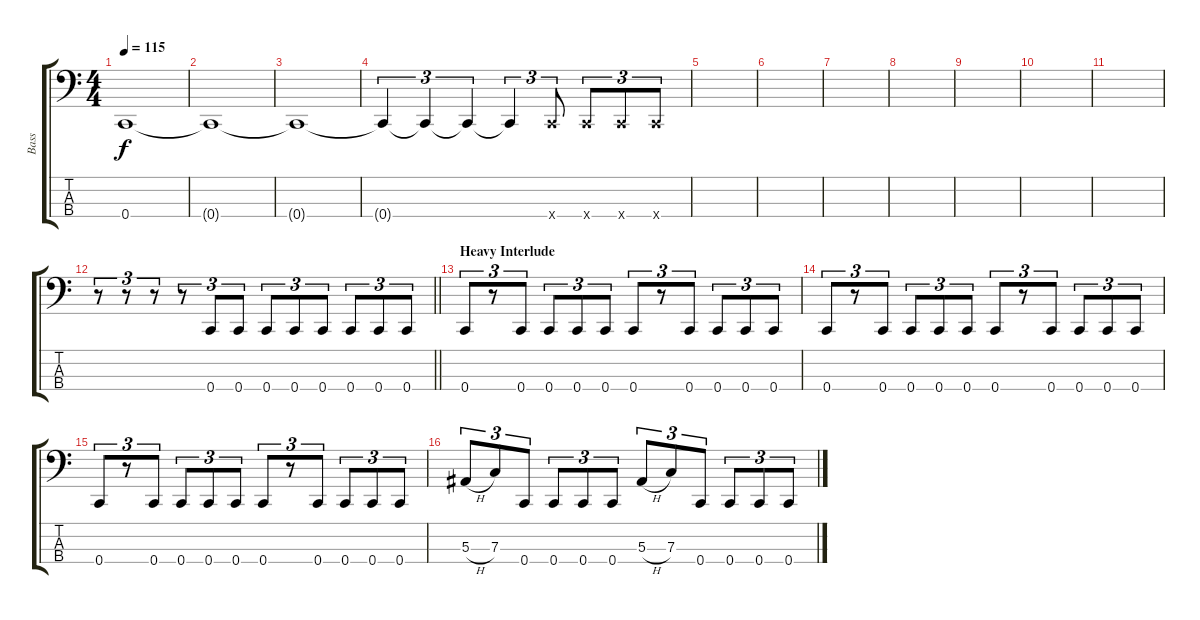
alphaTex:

\track ("Bass" "Bass") {instrument electricbassfinger}
\staff {score tabs}
\tuning (Eb2 Bb1 F1 C1) {hide}
\ts (4 4)
\tempo 115
\clef f4
\ks c
0.4.1{dy f} |
0.4{t}.1 |
0.4{t}.1 |
0.4{t}.4{tu (3 2)} 0.4{t}.4{tu (3 2)} 0.4{t}.4{tu (3 2)} 0.4{t}.4{tu (3 2)} 0.4{x}.8{tu (3 2)} 0.4{x}.8{tu (3 2)} 0.4{x}.8{tu (3 2)} 0.4{x}.8{tu (3 2)} |
|
|
|
|
|
|
|
\barLineRight lightlight
r.8{tu (3 2)} r.8{tu (3 2)} r.8{tu (3 2)} r.8{tu (3 2)} 0.4.8{tu (3 2)} 0.4.8{tu (3 2)} 0.4.8{tu (3 2)} 0.4.8{tu (3 2)} 0.4.8{tu (3 2)} 0.4.8{tu (3 2)} 0.4.8{tu (3 2)} 0.4.8{tu (3 2)} |
\section ("" "Heavy Interlude")
0.4.8{tu (3 2)} r.8{tu (3 2)} 0.4.8{tu (3 2)} 0.4.8{tu (3 2)} 0.4.8{tu (3 2)} 0.4.8{tu (3 2)} 0.4.8{tu (3 2)} r.8{tu (3 2)} 0.4.8{tu (3 2)} 0.4.8{tu (3 2)} 0.4.8{tu (3 2)} 0.4.8{tu (3 2)} |
0.4.8{tu (3 2)} r.8{tu (3 2)} 0.4.8{tu (3 2)} 0.4.8{tu (3 2)} 0.4.8{tu (3 2)} 0.4.8{tu (3 2)} 0.4.8{tu (3 2)} r.8{tu (3 2)} 0.4.8{tu (3 2)} 0.4.8{tu (3 2)} 0.4.8{tu (3 2)} 0.4.8{tu (3 2)} |
0.4.8{tu (3 2)} r.8{tu (3 2)} 0.4.8{tu (3 2)} 0.4.8{tu (3 2)} 0.4.8{tu (3 2)} 0.4.8{tu (3 2)} 0.4.8{tu (3 2)} r.8{tu (3 2)} 0.4.8{tu (3 2)} 0.4.8{tu (3 2)} 0.4.8{tu (3 2)} 0.4.8{tu (3 2)} |
5.3{h}.8{tu (3 2)} 7.3.8{tu (3 2)} 0.4.8{tu (3 2)} 0.4.8{tu (3 2)} 0.4.8{tu (3 2)} 0.4.8{tu (3 2)} 5.3{h}.8{tu (3 2)} 7.3.8{tu (3 2)} 0.4.8{tu (3 2)} 0.4.8{tu (3 2)} 0.4.8{tu (3 2)} 0.4.8{tu (3 2)}
